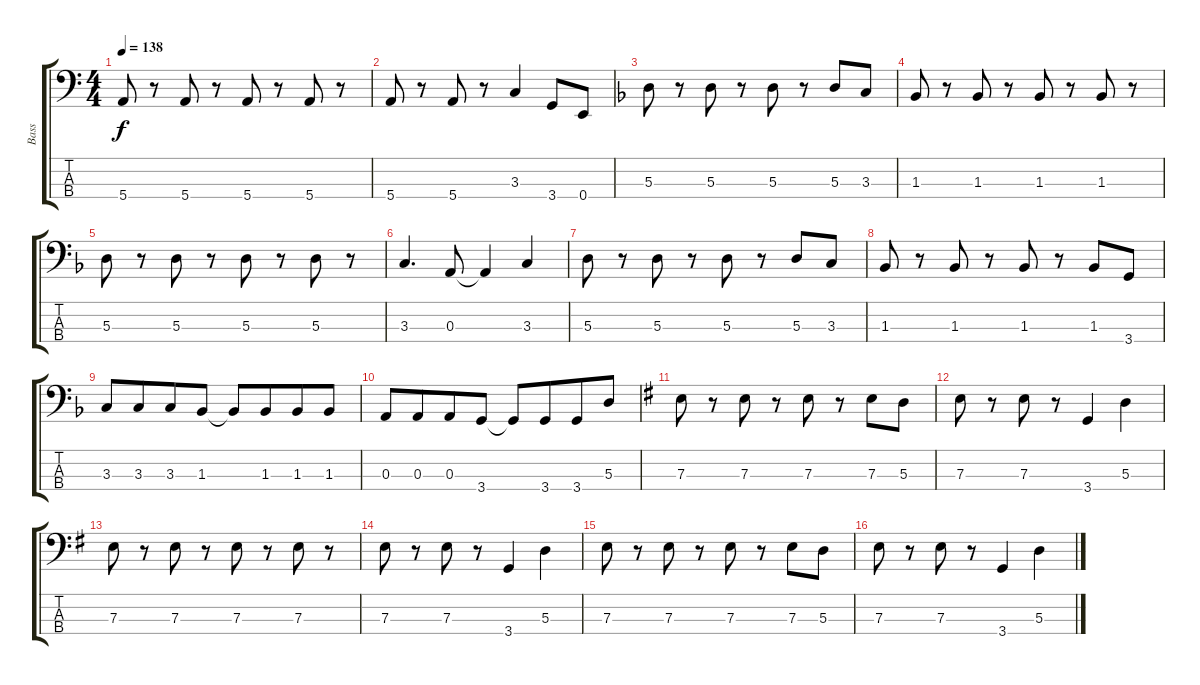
\track ("Bass" "Bass") {instrument electricbassfinger bank 255}
\staff {score tabs}
\tuning (G2 D2 A1 E1) {hide}
\ts (4 4)
\tempo 138
\clef f4
\ks c
5.4.8{dy f} r.8 5.4.8 r.8 5.4.8 r.8 5.4.8 r.8 |
5.4.8 r.8 5.4.8 r.8 3.3.4 3.4.8 0.4.8 |
\ks f
5.3.8 r.8 5.3.8 r.8 5.3.8 r.8 5.3.8 3.3.8 |
1.3.8 r.8 1.3.8 r.8 1.3.8 r.8 1.3.8 r.8 |
5.3.8 r.8 5.3.8 r.8 5.3.8 r.8 5.3.8 r.8 |
3.3.4{d} 0.3.8 0.3{t}.4 3.3.4 |
5.3.8 r.8 5.3.8 r.8 5.3.8 r.8 5.3.8 3.3.8 |
1.3.8 r.8 1.3.8 r.8 1.3.8 r.8 1.3.8 3.4.8 |
3.3.8 3.3.8{beam merge} 3.3.8 1.3.8 1.3{t}.8 1.3.8{beam merge} 1.3.8 1.3.8 |
0.3.8 0.3.8{beam merge} 0.3.8 3.4.8 3.4{t}.8 3.4.8{beam merge} 3.4.8 5.3.8 |
\ks g
7.3.8 r.8 7.3.8 r.8 7.3.8 r.8 7.3.8 5.3.8 |
7.3.8 r.8 7.3.8 r.8 3.4.4 5.3.4 |
7.3.8 r.8 7.3.8 r.8 7.3.8 r.8 7.3.8 r.8 |
7.3.8 r.8 7.3.8 r.8 3.4.4 5.3.4 |
7.3.8 r.8 7.3.8 r.8 7.3.8 r.8 7.3.8 5.3.8 |
7.3.8 r.8 7.3.8 r.8 3.4.4 5.3.4
